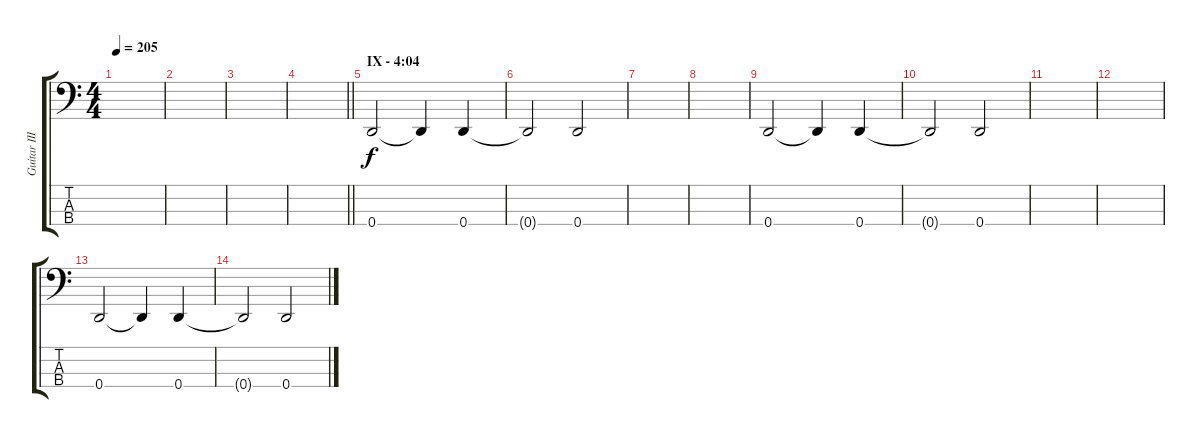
\track ("Guitar III - Bass" "Guitar III") {instrument electricbasspick}
\staff {score tabs}
\tuning (G2 D2 A1 D1) {hide}
\ts (4 4)
\tempo 205
\clef f4
\ks c
|
|
|
\barLineRight lightlight
|
\section ("" "IX - 4:04")
0.4.2 0.4{t}.4 0.4.4 |
0.4{t}.2 0.4.2 |
|
|
0.4.2 0.4{t}.4 0.4.4 |
0.4{t}.2 0.4.2 |
|
|
0.4.2 0.4{t}.4 0.4.4 |
0.4{t}.2 0.4.2
